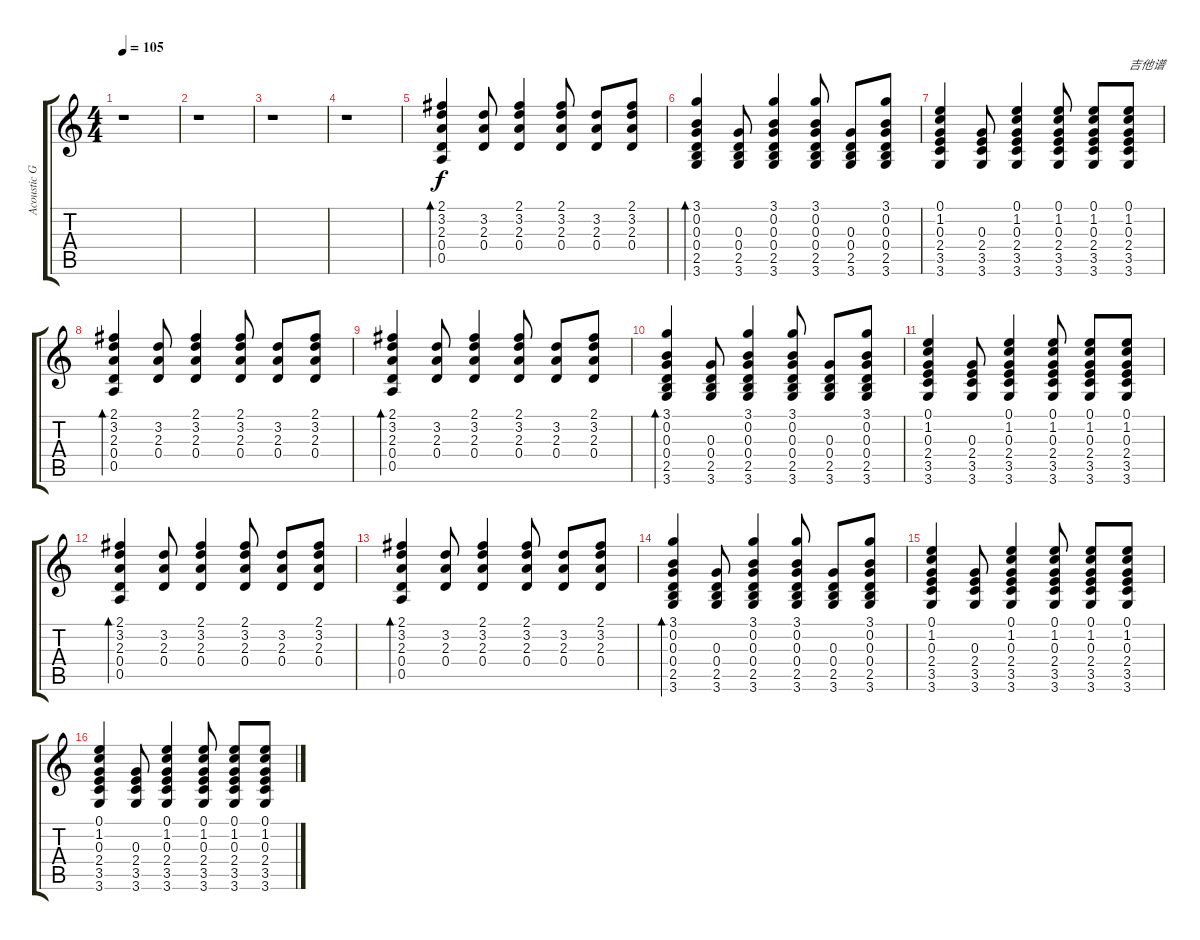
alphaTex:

\track ("Acoustic Guitar" "Acoustic G") {instrument acousticguitarsteel}
\staff {score tabs}
\tuning (E4 B3 G3 D3 A2 E2) {hide}
\ts (4 4)
\tempo 105
\clef g2
\ks c
r.1{dy f} |
r.1 |
r.1 |
r.1 |
(2.1 3.2 2.3 0.4 0.5).4{bd 120} (3.2 2.3 0.4).8 (2.1 3.2 2.3 0.4).4 (2.1 3.2 2.3 0.4).8 (3.2 2.3 0.4).8 (2.1 3.2 2.3 0.4).8 |
(3.1 0.2 0.3 0.4 2.5 3.6).4{bd 120} (0.3 0.4 2.5 3.6).8 (3.1 0.2 0.3 0.4 2.5 3.6).4 (3.1 0.2 0.3 0.4 2.5 3.6).8 (0.3 0.4 2.5 3.6).8 (3.1 0.2 0.3 0.4 2.5 3.6).8 |
(0.1 1.2 0.3 2.4 3.5 3.6).4 (0.3 2.4 3.5 3.6).8 (0.1 1.2 0.3 2.4 3.5 3.6).4 (0.1 1.2 0.3 2.4 3.5 3.6).8 (0.1 1.2 0.3 2.4 3.5 3.6).8 (0.1 1.2 0.3 2.4 3.5 3.6).8{txt "吉他谱"} |
(2.1 3.2 2.3 0.4 0.5).4{bd 120} (3.2 2.3 0.4).8 (2.1 3.2 2.3 0.4).4 (2.1 3.2 2.3 0.4).8 (3.2 2.3 0.4).8 (2.1 3.2 2.3 0.4).8 |
(2.1 3.2 2.3 0.4 0.5).4{bd 120} (3.2 2.3 0.4).8 (2.1 3.2 2.3 0.4).4 (2.1 3.2 2.3 0.4).8 (3.2 2.3 0.4).8 (2.1 3.2 2.3 0.4).8 |
(3.1 0.2 0.3 0.4 2.5 3.6).4{bd 120} (0.3 0.4 2.5 3.6).8 (3.1 0.2 0.3 0.4 2.5 3.6).4 (3.1 0.2 0.3 0.4 2.5 3.6).8 (0.3 0.4 2.5 3.6).8 (3.1 0.2 0.3 0.4 2.5 3.6).8 |
(0.1 1.2 0.3 2.4 3.5 3.6).4 (0.3 2.4 3.5 3.6).8 (0.1 1.2 0.3 2.4 3.5 3.6).4 (0.1 1.2 0.3 2.4 3.5 3.6).8 (0.1 1.2 0.3 2.4 3.5 3.6).8 (0.1 1.2 0.3 2.4 3.5 3.6).8 |
(2.1 3.2 2.3 0.4 0.5).4{bd 120} (3.2 2.3 0.4).8 (2.1 3.2 2.3 0.4).4 (2.1 3.2 2.3 0.4).8 (3.2 2.3 0.4).8 (2.1 3.2 2.3 0.4).8 |
(2.1 3.2 2.3 0.4 0.5).4{bd 120} (3.2 2.3 0.4).8 (2.1 3.2 2.3 0.4).4 (2.1 3.2 2.3 0.4).8 (3.2 2.3 0.4).8 (2.1 3.2 2.3 0.4).8 |
(3.1 0.2 0.3 0.4 2.5 3.6).4{bd 120} (0.3 0.4 2.5 3.6).8 (3.1 0.2 0.3 0.4 2.5 3.6).4 (3.1 0.2 0.3 0.4 2.5 3.6).8 (0.3 0.4 2.5 3.6).8 (3.1 0.2 0.3 0.4 2.5 3.6).8 |
(0.1 1.2 0.3 2.4 3.5 3.6).4 (0.3 2.4 3.5 3.6).8 (0.1 1.2 0.3 2.4 3.5 3.6).4 (0.1 1.2 0.3 2.4 3.5 3.6).8 (0.1 1.2 0.3 2.4 3.5 3.6).8 (0.1 1.2 0.3 2.4 3.5 3.6).8 |
(0.1 1.2 0.3 2.4 3.5 3.6).4 (0.3 2.4 3.5 3.6).8 (0.1 1.2 0.3 2.4 3.5 3.6).4 (0.1 1.2 0.3 2.4 3.5 3.6).8 (0.1 1.2 0.3 2.4 3.5 3.6).8 (0.1 1.2 0.3 2.4 3.5 3.6).8
